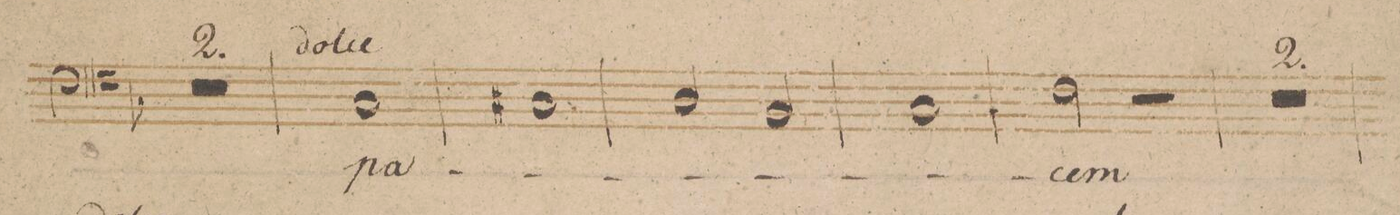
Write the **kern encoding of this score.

**kern	**text	**dynam
*I"Basso.	*	*
*clefF4	*	*
*k[b-]	*	*
*met(c|)	*	*
*M2/2	*	*
0r	.	.
=86	=86	=86
=87	=87	=87
1C/	pa-	.
=88	=88	=88
1C#X/	.	.
=89	=89	=89
2D/	.	.
2BB-/	.	.
=90	=90	=90
1C/	.	.
=91	=91	=91
2F\	-cem	.
2r	.	.
=92	=92	=92
0r	.	.
=93	=93	=93
=94	=94	=94
*-	*-	*-
